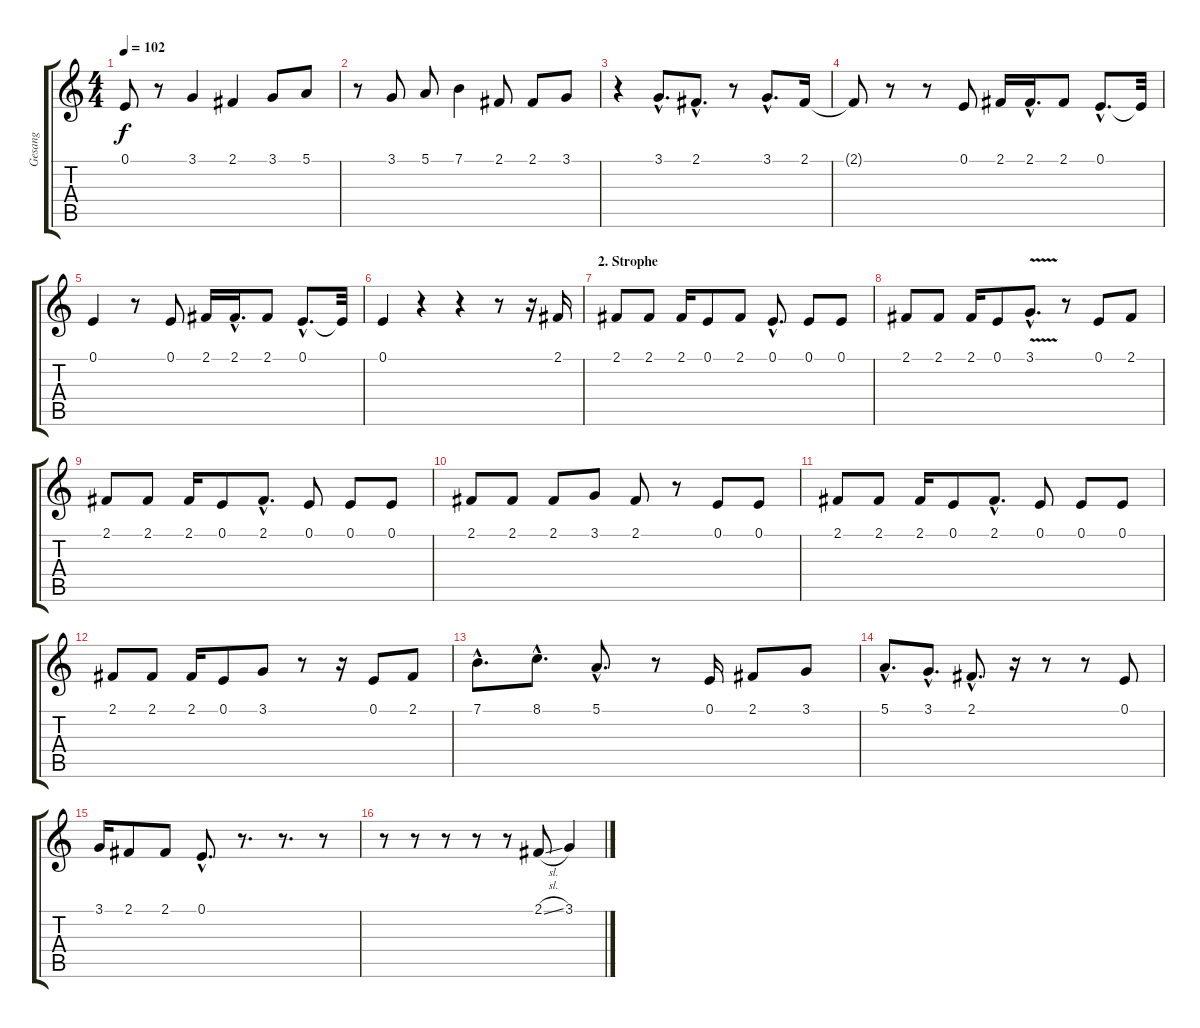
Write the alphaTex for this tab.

\track ("Gesang" "Gesang") {instrument sopranosax}
\staff {score tabs}
\tuning (E4 B3 G3 D3 A2 E2) {hide}
\ts (4 4)
\tempo 102
\clef g2
\ks c
0.1.8{dy f} r.8 3.1.4 2.1.4 3.1.8 5.1.8 |
r.8 3.1.8 5.1.8 7.1.4 2.1.8 2.1.8 3.1.8 |
r.4 3.1{hac}.8{d} 2.1{hac}.8{d} r.8 3.1{hac}.8{d} 2.1.16 |
2.1{t}.8 r.8 r.8 0.1.8 2.1.16 2.1{hac}.16{d} 2.1.8 0.1{hac}.8{d} 0.1{t}.32 |
0.1.4 r.8 0.1.8 2.1.16 2.1{hac}.16{d} 2.1.8 0.1{hac}.8{d} 0.1{t}.32 |
0.1.4 r.4 r.4 r.8 r.16 2.1.16 |
\section ("" "2. Strophe")
2.1.8{volume 13} 2.1.8 2.1.16 0.1.8 2.1.8 0.1{hac}.8{d} 0.1.8 0.1.8 |
2.1.8 2.1.8 2.1.16 0.1.8 3.1{v hac}.8{d} r.8 0.1.8 2.1.8 |
2.1.8 2.1.8 2.1.16 0.1.8 2.1{hac}.8{d} 0.1.8 0.1.8 0.1.8 |
2.1.8 2.1.8 2.1.8 3.1.8 2.1.8 r.8 0.1.8 0.1.8 |
2.1.8 2.1.8 2.1.16 0.1.8 2.1{hac}.8{d} 0.1.8 0.1.8 0.1.8 |
2.1.8 2.1.8 2.1.16 0.1.8 3.1.8 r.8 r.16 0.1.8 2.1.8 |
7.1{hac}.8{d} 8.1{hac}.8{d} 5.1{hac}.8{d} r.8 0.1.16 2.1.8 3.1.8 |
5.1{hac}.8{d} 3.1{hac}.8{d} 2.1{hac}.8{d} r.16 r.8 r.8 0.1.8 |
3.1.16 2.1.8 2.1.8 0.1{hac}.8{d} r.8{d} r.8{d} r.8 |
r.8 r.8 r.8 r.8 r.8 2.1{sl}.8 3.1.4
